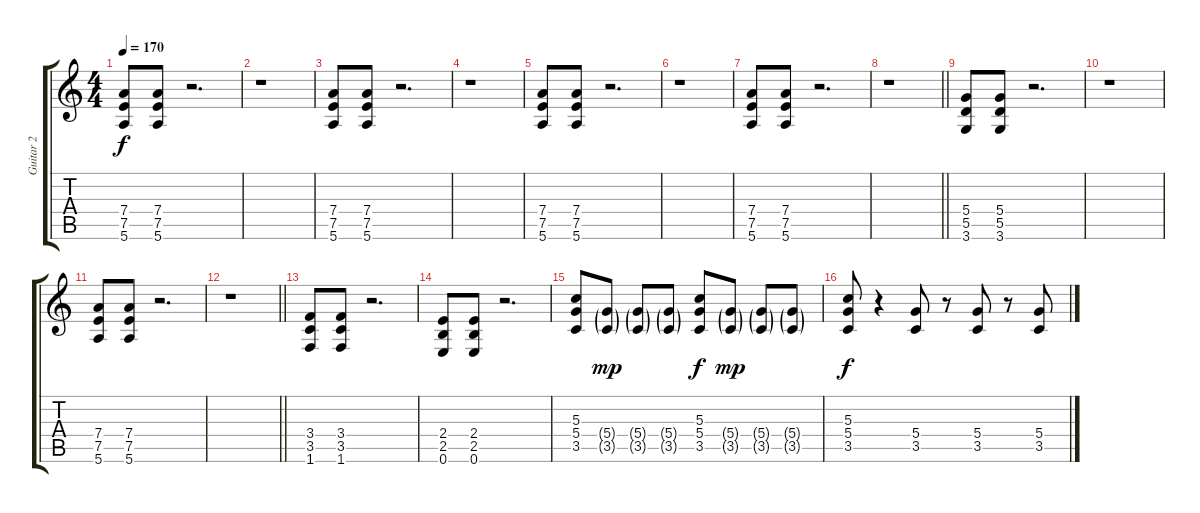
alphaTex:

\track ("Guitar 2" "Guitar 2") {instrument overdrivenguitar}
\staff {score tabs}
\tuning (E4 B3 G3 D3 A2 E2) {hide}
\ts (4 4)
\tempo 170
\clef g2
\ks c
(7.4 7.5 5.6).8{dy f} (7.4 7.5 5.6).8 r.2{d} |
r.1 |
(7.4 7.5 5.6).8 (7.4 7.5 5.6).8 r.2{d} |
r.1 |
(7.4 7.5 5.6).8 (7.4 7.5 5.6).8 r.2{d} |
r.1 |
(7.4 7.5 5.6).8 (7.4 7.5 5.6).8 r.2{d} |
\barLineRight lightlight
r.1 |
(5.4 5.5 3.6).8 (5.4 5.5 3.6).8 r.2{d} |
r.1 |
(7.4 7.5 5.6).8 (7.4 7.5 5.6).8 r.2{d} |
\barLineRight lightlight
r.1 |
(3.4 3.5 1.6).8 (3.4 3.5 1.6).8 r.2{d} |
(2.4 2.5 0.6).8 (2.4 2.5 0.6).8 r.2{d} |
(5.3 5.4 3.5).8 (5.4{g} 3.5{g}).8{dy mp} (5.4{g} 3.5{g}).8 (5.4{g} 3.5{g}).8 (5.3 5.4 3.5).8{dy f} (5.4{g} 3.5{g}).8{dy mp} (5.4{g} 3.5{g}).8 (5.4{g} 3.5{g}).8 |
(5.3 5.4 3.5).8{dy f} r.4 (5.4 3.5).8 r.8 (5.4 3.5).8 r.8 (5.4 3.5).8
